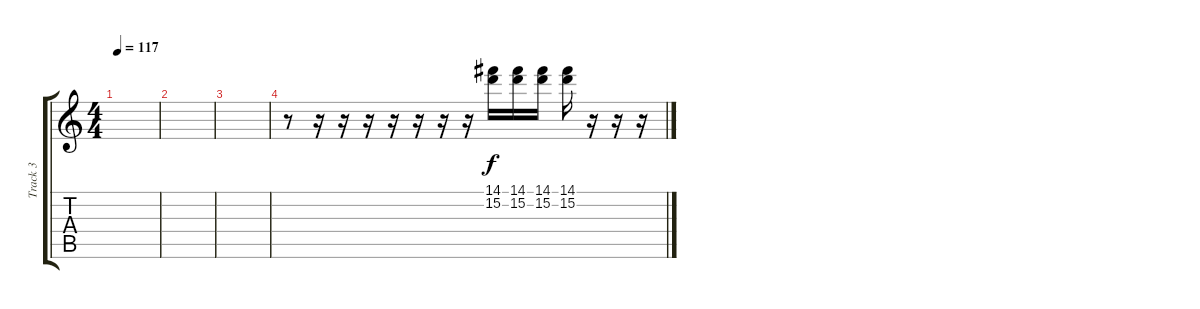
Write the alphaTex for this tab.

\track ("Track 3" "Track 3") {instrument acousticguitarsteel}
\staff {score tabs}
\tuning (E4 B3 G3 D3 A2 E2) {hide}
\ts (4 4)
\tempo 117
\clef g2
\ks c
|
|
|
r.8 r.16 r.16 r.16 r.16 r.16 r.16 r.16 (14.1 15.2).16 (14.1 15.2).16 (14.1 15.2).16 (14.1 15.2).16 r.16 r.16 r.16
